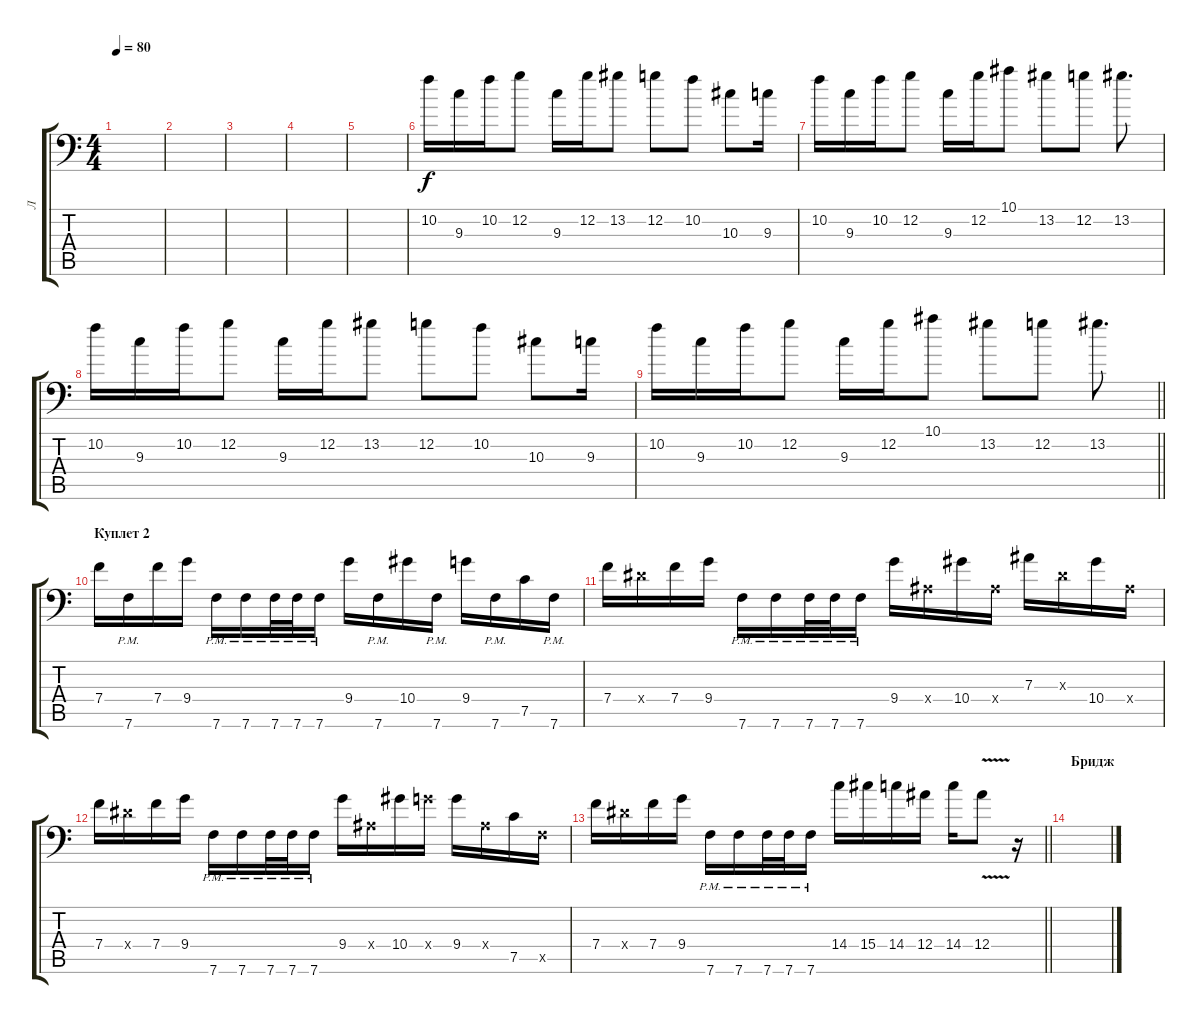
\track ("Л" "Л") {instrument distortionguitar}
\staff {score tabs}
\tuning (C4 G3 Eb3 Bb2 F2 Bb1) {hide}
\ts (4 4)
\tempo 80
\clef f4
\ks c
|
|
|
|
|
10.2.16 9.3.16 10.2.16 12.2.8 9.3.16 12.2.16 13.2.8 12.2.8 10.2.8 10.3.8 9.3.16 |
10.2.16 9.3.16 10.2.16 12.2.8 9.3.16 12.2.16 10.1.8 13.2.8 12.2.8 13.2.8{d} |
10.2.16 9.3.16 10.2.16 12.2.8 9.3.16 12.2.16 13.2.8 12.2.8 10.2.8 10.3.8 9.3.16 |
\barLineRight lightlight
10.2.16 9.3.16 10.2.16 12.2.8 9.3.16 12.2.16 10.1.8 13.2.8 12.2.8 13.2.8{d} |
\section ("" "Куплет 2")
7.4.16{balance 4} 7.6{pm}.16 7.4.16 9.4.16 7.6{pm}.16 7.6{pm}.16 7.6{pm}.32 7.6{pm}.32 7.6{pm}.16 9.4.16 7.6{pm}.16 10.4.16 7.6{pm}.16 9.4.16 7.6{pm}.16 7.5.16 7.6{pm}.16 |
7.4.16{balance 8} 5.4{x}.16 7.4.16 9.4.16 7.6{pm}.16 7.6{pm}.16 7.6{pm}.32 7.6{pm}.32 7.6{pm}.16 9.4.16 0.4{x}.16 10.4.16 0.4{x}.16 7.3.16 0.3{x}.16 10.4.16 0.4{x}.16 |
7.4.16 5.4{x}.16 7.4.16 9.4.16 7.6{pm}.16 7.6{pm}.16 7.6{pm}.32 7.6{pm}.32 7.6{pm}.16 9.4.16 0.4{x}.16 10.4.16 9.4{x}.16 9.4.16 0.4{x}.16 7.5.16 0.5{x}.16 |
\barLineRight lightlight
7.4.16 5.4{x}.16 7.4.16 9.4.16 7.6{pm}.16 7.6{pm}.16 7.6{pm}.32 7.6{pm}.32 7.6{pm}.16 14.4.16 15.4.16 14.4.16 12.4.16 14.4.16 12.4{v}.8 r.16 |
\section ("" "Бридж")
